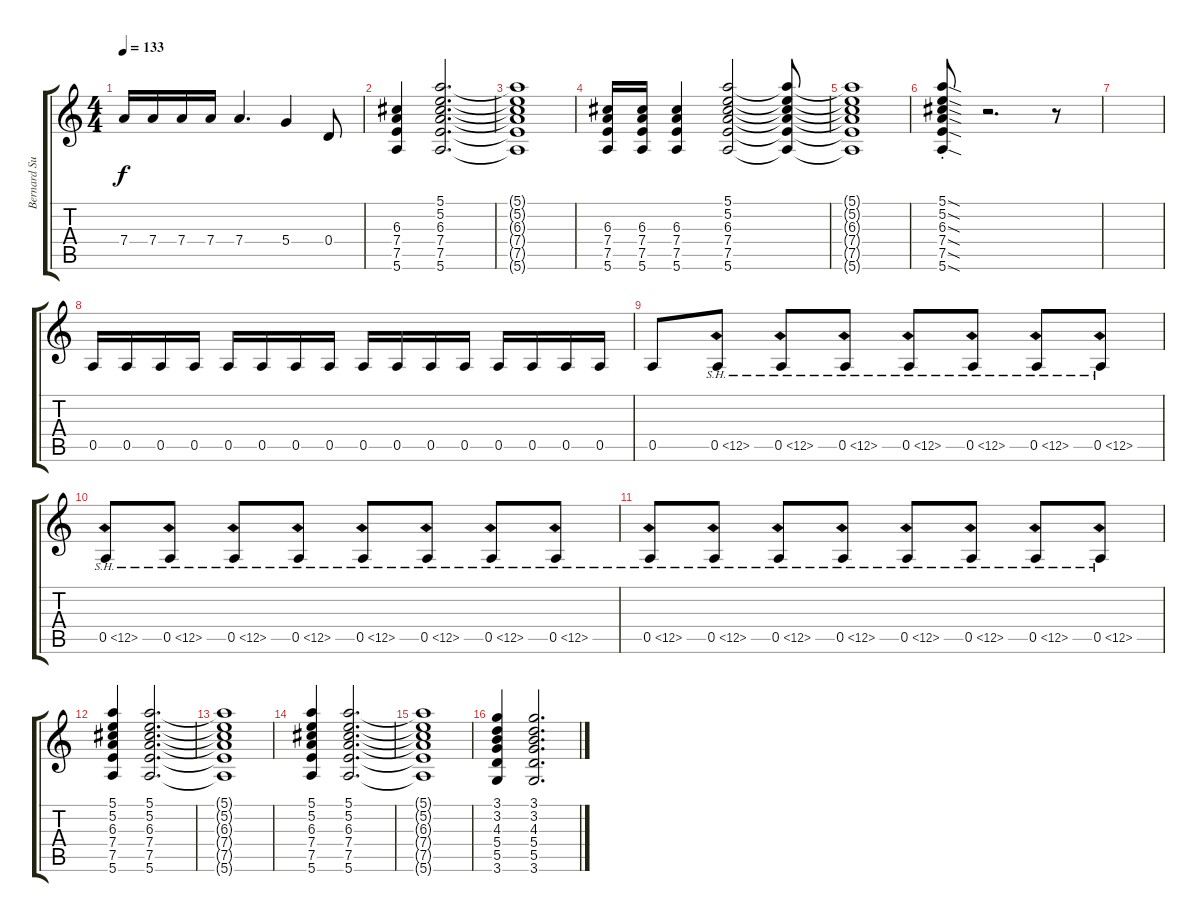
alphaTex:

\track ("Bernard Sumner - Guitar" "Bernard Su") {instrument distortionguitar}
\staff {score tabs}
\tuning (E4 B3 G3 D3 A2 E2) {hide}
\ts (4 4)
\tempo 133
\clef g2
\ks c
7.4.16{dy f} 7.4.16 7.4.16 7.4.16 7.4.4{d} 5.4.4 0.4.8 |
(6.3 7.4 7.5 5.6).4 (5.1 5.2 6.3 7.4 7.5 5.6).2{d} |
(5.1{t} 5.2{t} 6.3{t} 7.4{t} 7.5{t} 5.6{t}).1 |
(6.3 7.4 7.5 5.6).16 (6.3 7.4 7.5 5.6).16 (6.3 7.4 7.5 5.6).4 (5.1 5.2 6.3 7.4 7.5 5.6).2 (5.1{t} 5.2{t} 6.3{t} 7.4{t} 7.5{t} 5.6{t}).8 |
(5.1{t} 5.2{t} 6.3{t} 7.4{t} 7.5{t} 5.6{t}).1 |
(5.1{sod st} 5.2{sod st} 6.3{sod st} 7.4{sod st} 7.5{sod st} 5.6{sod st}).8 r.2{d} r.8 |
|
0.5.16{balance 1} 0.5.16 0.5.16 0.5.16 0.5.16 0.5.16 0.5.16 0.5.16 0.5.16 0.5.16 0.5.16 0.5.16 0.5.16 0.5.16 0.5.16 0.5.16 |
0.5.8 0.5{sh 12}.8 0.5{sh 12}.8 0.5{sh 12}.8 0.5{sh 12}.8 0.5{sh 12}.8 0.5{sh 12}.8 0.5{sh 12}.8 |
0.5{sh 12}.8 0.5{sh 12}.8 0.5{sh 12}.8 0.5{sh 12}.8 0.5{sh 12}.8 0.5{sh 12}.8 0.5{sh 12}.8 0.5{sh 12}.8 |
0.5{sh 12}.8 0.5{sh 12}.8 0.5{sh 12}.8 0.5{sh 12}.8 0.5{sh 12}.8 0.5{sh 12}.8 0.5{sh 12}.8 0.5{sh 12}.8 |
(5.1 5.2 6.3 7.4 7.5 5.6).4 (5.1 5.2 6.3 7.4 7.5 5.6).2{d} |
(5.1{t} 5.2{t} 6.3{t} 7.4{t} 7.5{t} 5.6{t}).1 |
(5.1 5.2 6.3 7.4 7.5 5.6).4 (5.1 5.2 6.3 7.4 7.5 5.6).2{d} |
(5.1{t} 5.2{t} 6.3{t} 7.4{t} 7.5{t} 5.6{t}).1 |
(3.1 3.2 4.3 5.4 5.5 3.6).4 (3.1 3.2 4.3 5.4 5.5 3.6).2{d}
